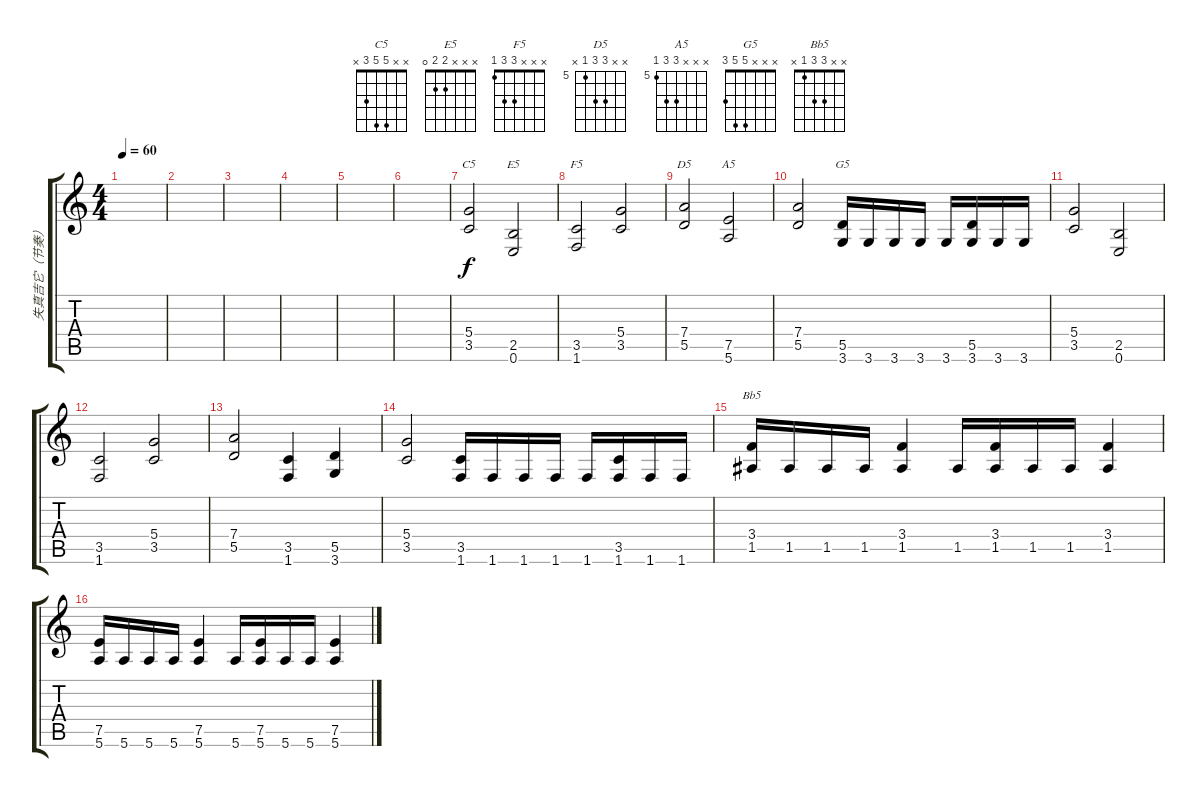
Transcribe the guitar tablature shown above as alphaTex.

\track ("失真吉它（节奏）" "失真吉它（节奏）") {instrument overdrivenguitar}
\staff {score tabs}
\tuning (E4 B3 G3 D3 A2 E2) {hide}
\chord ("C5" x x 5 5 3 x)
\chord ("E5" x x x 2 2 0)
\chord ("F5" x x x 3 3 1)
\chord ("D5" x x 7 7 5 x) {firstfret 5}
\chord ("A5" x x x 7 7 5) {firstfret 5}
\chord ("G5" x x x 5 5 3)
\chord ("Bb5" x x 3 3 1 x)
\ts (4 4)
\tempo 60
\clef g2
\ks c
|
|
|
|
|
|
(5.4 3.5).2{ch "C5"} (2.5 0.6).2{ch "E5"} |
(3.5 1.6).2{ch "F5"} (5.4 3.5).2 |
(7.4 5.5).2{ch "D5"} (7.5 5.6).2{ch "A5"} |
(7.4 5.5).2 (5.5 3.6).16{ch "G5"} 3.6.16 3.6.16 3.6.16 3.6.16 (5.5 3.6).16 3.6.16 3.6.16 |
(5.4 3.5).2 (2.5 0.6).2 |
(3.5 1.6).2 (5.4 3.5).2 |
(7.4 5.5).2 (3.5 1.6).4 (5.5 3.6).4 |
(5.4 3.5).2 (3.5 1.6).16 1.6.16 1.6.16 1.6.16 1.6.16 (3.5 1.6).16 1.6.16 1.6.16 |
(3.4 1.5).16{ch "Bb5"} 1.5.16 1.5.16 1.5.16 (3.4 1.5).4 1.5.16 (3.4 1.5).16 1.5.16 1.5.16 (3.4 1.5).4 |
(7.5 5.6).16 5.6.16 5.6.16 5.6.16 (7.5 5.6).4 5.6.16 (7.5 5.6).16 5.6.16 5.6.16 (7.5 5.6).4
